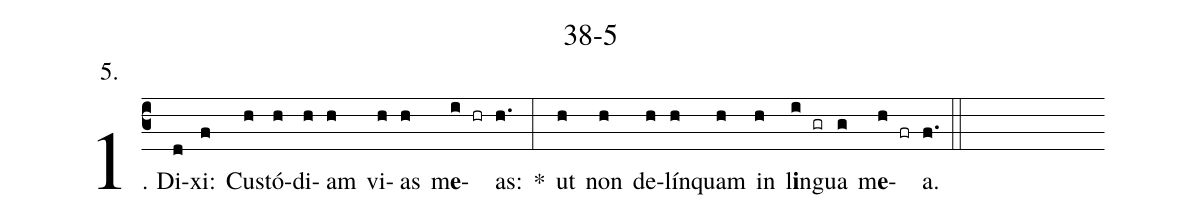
name: 38-5;
annotation: 5.;
%%
(c3)1. Di(d)xi:(f) Cus(h)tó(h)di(h)am(h) vi(h)as(h) m<b>e</b>(i hr)as:(h.) *(:) ut(h) non(h) de(h)lín(h)quam(h) in(h) l<b>i</b>n(i gr)gua(g) m<b>e</b>(h fr)a.(f.) (::)
